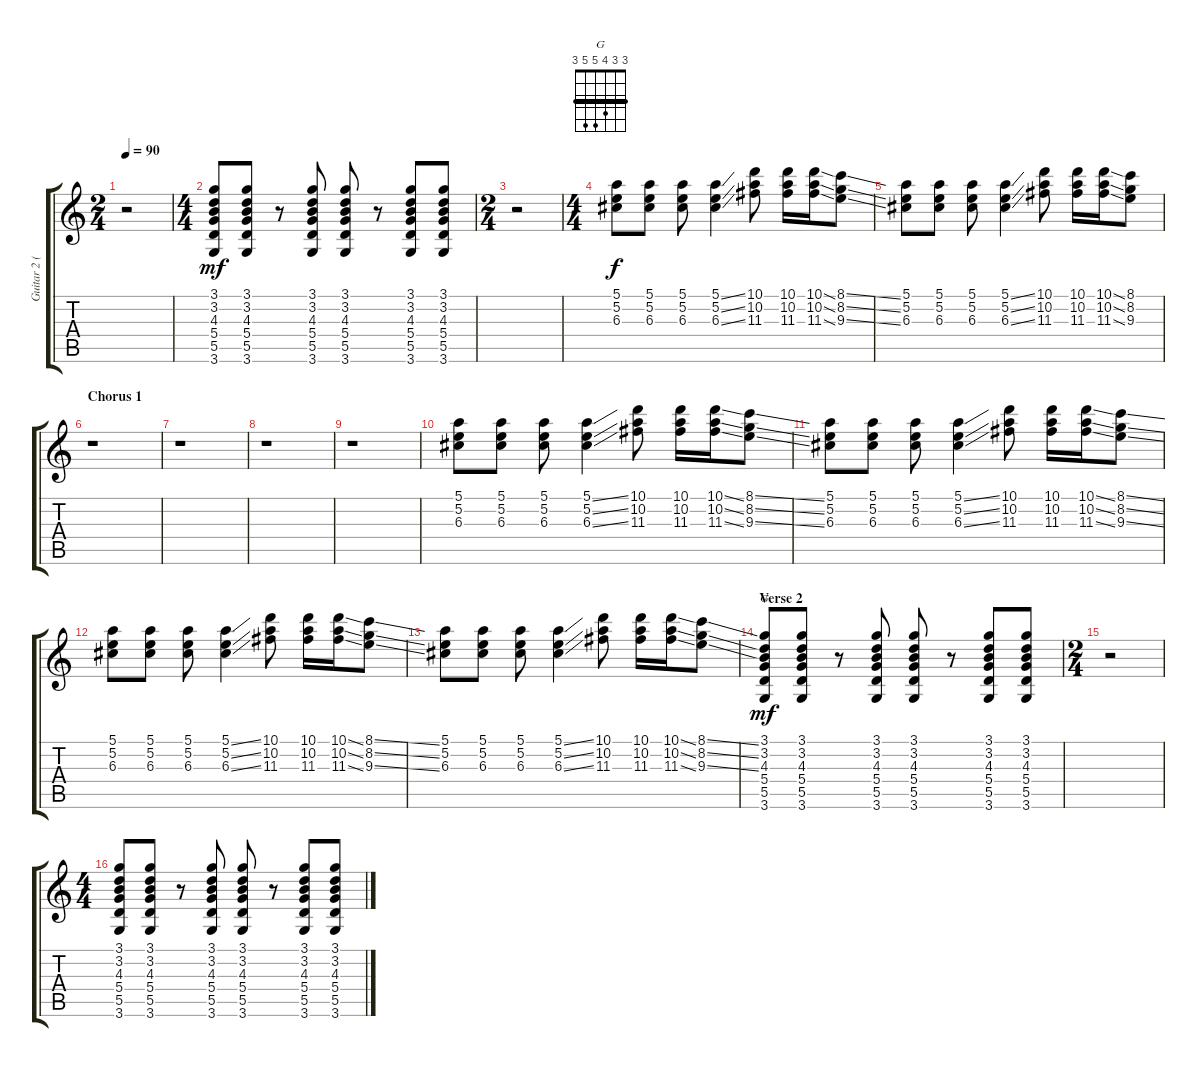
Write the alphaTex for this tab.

\track ("Guitar 2 (Slide )" "Guitar 2 (") {instrument distortionguitar}
\staff {score tabs}
\tuning (E4 B3 G3 D3 A2 E2) {hide}
\chord ("G" 3 3 4 5 5 3) {barre 3}
\ts (2 4)
\tempo 90
\clef g2
\ks c
r.2{dy mf} |
\ts (4 4)
(3.1 3.2 4.3 5.4 5.5 3.6).8 (3.1 3.2 4.3 5.4 5.5 3.6).8 r.8 (3.1 3.2 4.3 5.4 5.5 3.6).8 (3.1 3.2 4.3 5.4 5.5 3.6).8 r.8 (3.1 3.2 4.3 5.4 5.5 3.6).8 (3.1 3.2 4.3 5.4 5.5 3.6).8 |
\ts (2 4)
r.2 |
\ts (4 4)
(5.1 5.2 6.3).8{dy f} (5.1 5.2 6.3).8 (5.1 5.2 6.3).8 (5.1{ss} 5.2{ss} 6.3{ss}).4 (10.1 10.2 11.3).8 (10.1 10.2 11.3).16 (10.1{ss} 10.2{ss} 11.3{ss}).16 (8.1{ss} 8.2{ss} 9.3{ss}).8 |
(5.1 5.2 6.3).8 (5.1 5.2 6.3).8 (5.1 5.2 6.3).8 (5.1{ss} 5.2{ss} 6.3{ss}).4 (10.1 10.2 11.3).8 (10.1 10.2 11.3).16 (10.1{ss} 10.2{ss} 11.3{ss}).16 (8.1 8.2 9.3).8 |
\section ("" "Chorus 1")
r.1 |
r.1 |
r.1 |
r.1 |
(5.1 5.2 6.3).8 (5.1 5.2 6.3).8 (5.1 5.2 6.3).8 (5.1{ss} 5.2{ss} 6.3{ss}).4 (10.1 10.2 11.3).8 (10.1 10.2 11.3).16 (10.1{ss} 10.2{ss} 11.3{ss}).16 (8.1{ss} 8.2{ss} 9.3{ss}).8 |
(5.1 5.2 6.3).8 (5.1 5.2 6.3).8 (5.1 5.2 6.3).8 (5.1{ss} 5.2{ss} 6.3{ss}).4 (10.1 10.2 11.3).8 (10.1 10.2 11.3).16 (10.1{ss} 10.2{ss} 11.3{ss}).16 (8.1{ss} 8.2{ss} 9.3{ss}).8 |
(5.1 5.2 6.3).8 (5.1 5.2 6.3).8 (5.1 5.2 6.3).8 (5.1{ss} 5.2{ss} 6.3{ss}).4 (10.1 10.2 11.3).8 (10.1 10.2 11.3).16 (10.1{ss} 10.2{ss} 11.3{ss}).16 (8.1{ss} 8.2{ss} 9.3{ss}).8 |
(5.1 5.2 6.3).8 (5.1 5.2 6.3).8 (5.1 5.2 6.3).8 (5.1{ss} 5.2{ss} 6.3{ss}).4 (10.1 10.2 11.3).8 (10.1 10.2 11.3).16 (10.1{ss} 10.2{ss} 11.3{ss}).16 (8.1{ss} 8.2{ss} 9.3{ss}).8 |
\section ("" "Verse 2")
(3.1 3.2 4.3 5.4 5.5 3.6).8{ch "G" dy mf} (3.1 3.2 4.3 5.4 5.5 3.6).8 r.8 (3.1 3.2 4.3 5.4 5.5 3.6).8 (3.1 3.2 4.3 5.4 5.5 3.6).8 r.8 (3.1 3.2 4.3 5.4 5.5 3.6).8 (3.1 3.2 4.3 5.4 5.5 3.6).8 |
\ts (2 4)
r.2 |
\ts (4 4)
(3.1 3.2 4.3 5.4 5.5 3.6).8 (3.1 3.2 4.3 5.4 5.5 3.6).8 r.8 (3.1 3.2 4.3 5.4 5.5 3.6).8 (3.1 3.2 4.3 5.4 5.5 3.6).8 r.8 (3.1 3.2 4.3 5.4 5.5 3.6).8 (3.1 3.2 4.3 5.4 5.5 3.6).8
